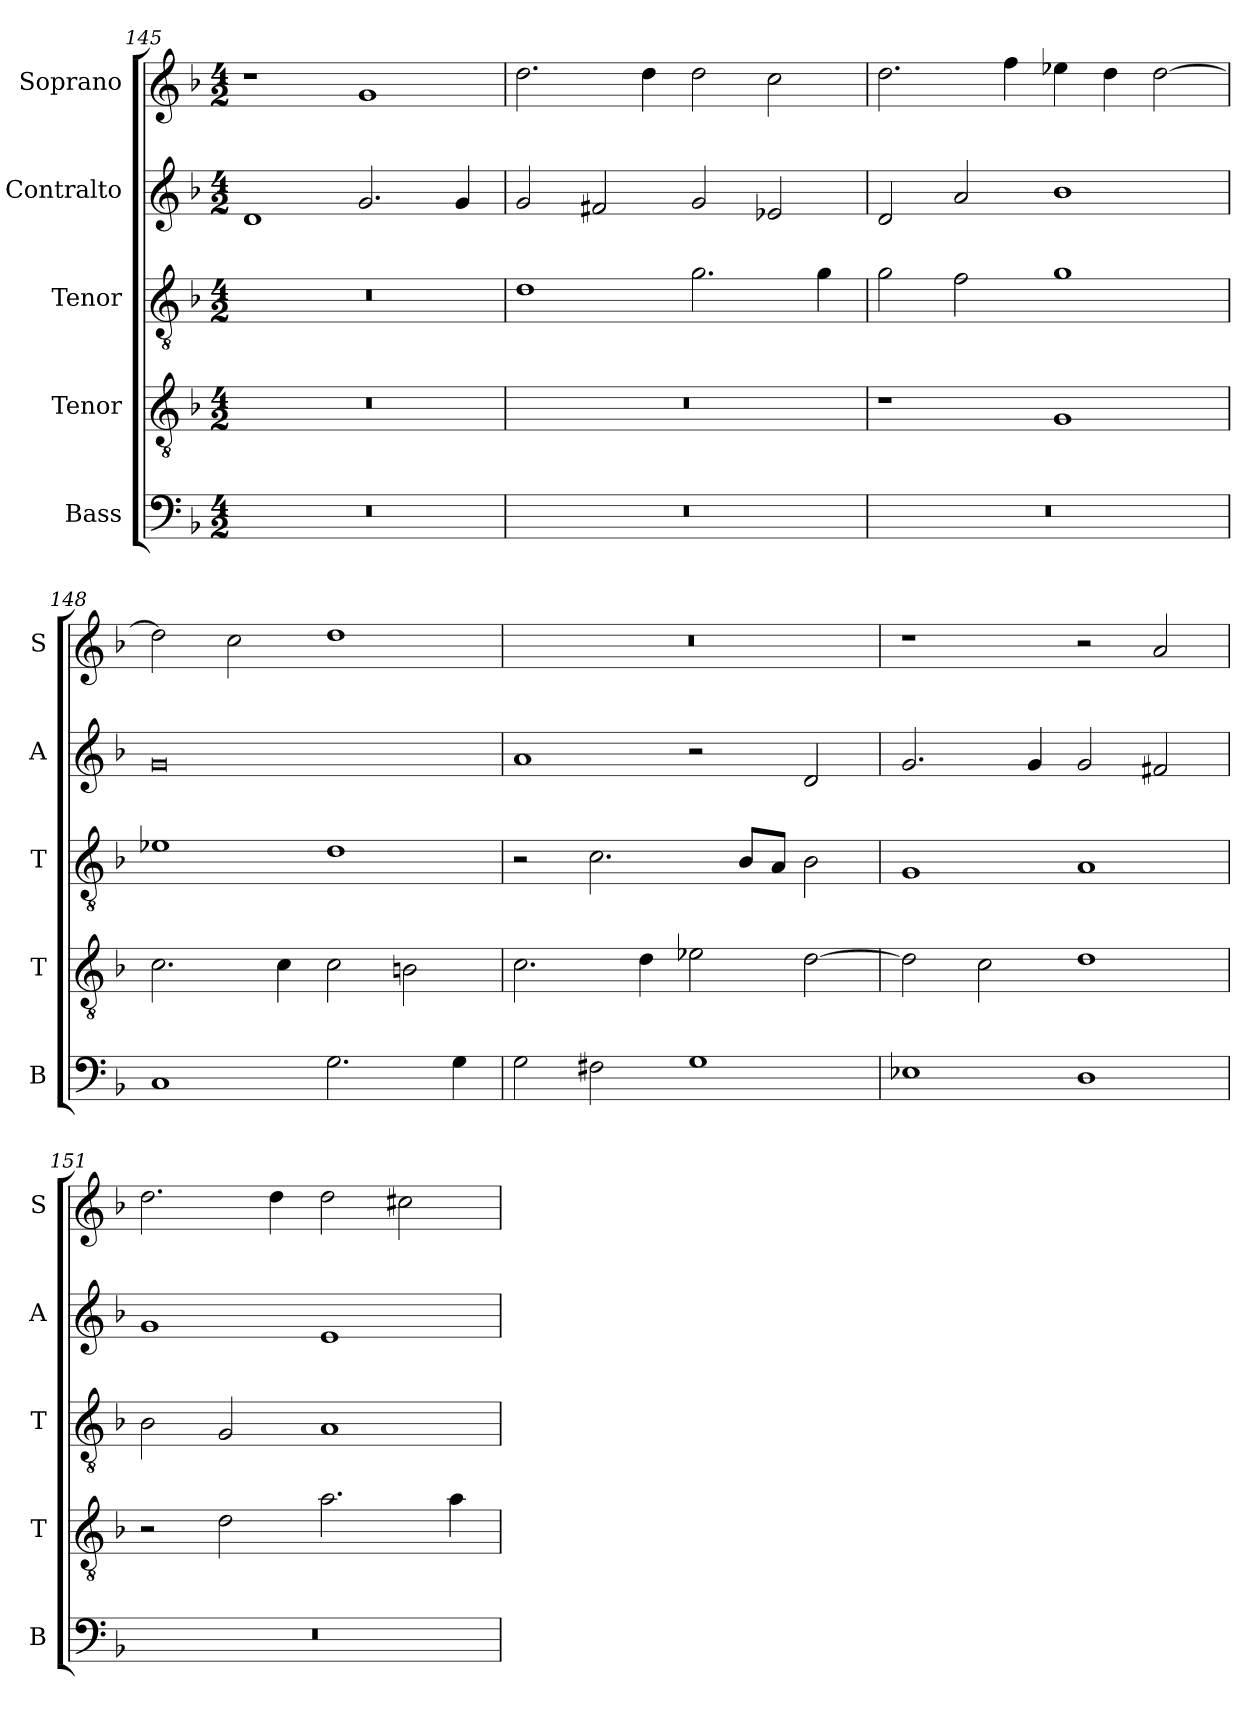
**kern	**kern	**kern	**kern	**kern
*part5	*part4	*part3	*part2	*part1
*staff5	*staff4	*staff3	*staff2	*staff1
*I"Bass	*I"Tenor	*I"Tenor	*I"Contralto	*I"Soprano
*I'B	*I'T	*I'T	*I'A	*I'S
*clefF4	*clefGv2	*clefGv2	*clefG2	*clefG2
*k[b-]	*k[b-]	*k[b-]	*k[b-]	*k[b-]
*D:aeo	*D:aeo	*D:aeo	*D:aeo	*D:aeo
*M4/2	*M4/2	*M4/2	*M4/2	*M4/2
=145	=145	=145	=145	=145
0r	0r	0r	1d	1r
.	.	.	2.g	1g
.	.	.	4g	.
=146	=146	=146	=146	=146
0r	0r	1d	2g	2.dd
.	.	.	2f#X	.
.	.	.	.	4dd
.	.	2.g	2g	2dd
.	.	.	2e-X	2cc
.	.	4g	.	.
=147	=147	=147	=147	=147
0r	1r	2g	2d	2.dd
.	.	2f	2a	.
.	.	.	.	4ff
.	1G	1g	1b-	4ee-X
.	.	.	.	4dd
.	.	.	.	[2dd
=148	=148	=148	=148	=148
1C	2.c	1e-X	0g	2dd]
.	.	.	.	2cc
.	4c	.	.	.
2.G	2c	1d	.	1dd
.	2Bn	.	.	.
4G	.	.	.	.
=149	=149	=149	=149	=149
2G	2.c	2r	1a	0r
2F#X	.	2.c	.	.
.	4d	.	.	.
1G	2e-X	.	2r	.
.	.	8B-/L	.	.
.	.	8A/J	.	.
.	[2d	2B-	2d	.
=150	=150	=150	=150	=150
1E-X	2d]	1G	2.g	1r
.	2c	.	.	.
.	.	.	4g	.
1D	1d	1A	2g	2r
.	.	.	2f#X	2a
=151	=151	=151	=151	=151
0r	2r	2B-	1g	2.dd
.	2d	2G	.	.
.	.	.	.	4dd
.	2.a	1A	1e	2dd
.	.	.	.	2cc#X
.	4a	.	.	.
=	=	=	=	=
*-	*-	*-	*-	*-
